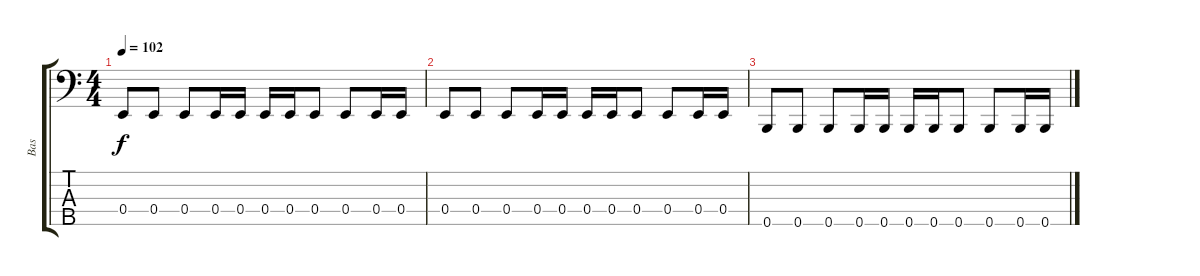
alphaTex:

\track ("Bas" "Bas") {instrument electricbasspick}
\staff {score tabs}
\tuning (G2 D2 A1 E1 B0) {hide}
\ts (4 4)
\tempo 102
\clef f4
\ks c
0.4.8{dy f} 0.4.8 0.4.8 0.4.16 0.4.16 0.4.16 0.4.16 0.4.8 0.4.8 0.4.16 0.4.16 |
0.4.8 0.4.8 0.4.8 0.4.16 0.4.16 0.4.16 0.4.16 0.4.8 0.4.8 0.4.16 0.4.16 |
0.5.8 0.5.8 0.5.8 0.5.16 0.5.16 0.5.16 0.5.16 0.5.8 0.5.8 0.5.16 0.5.16
